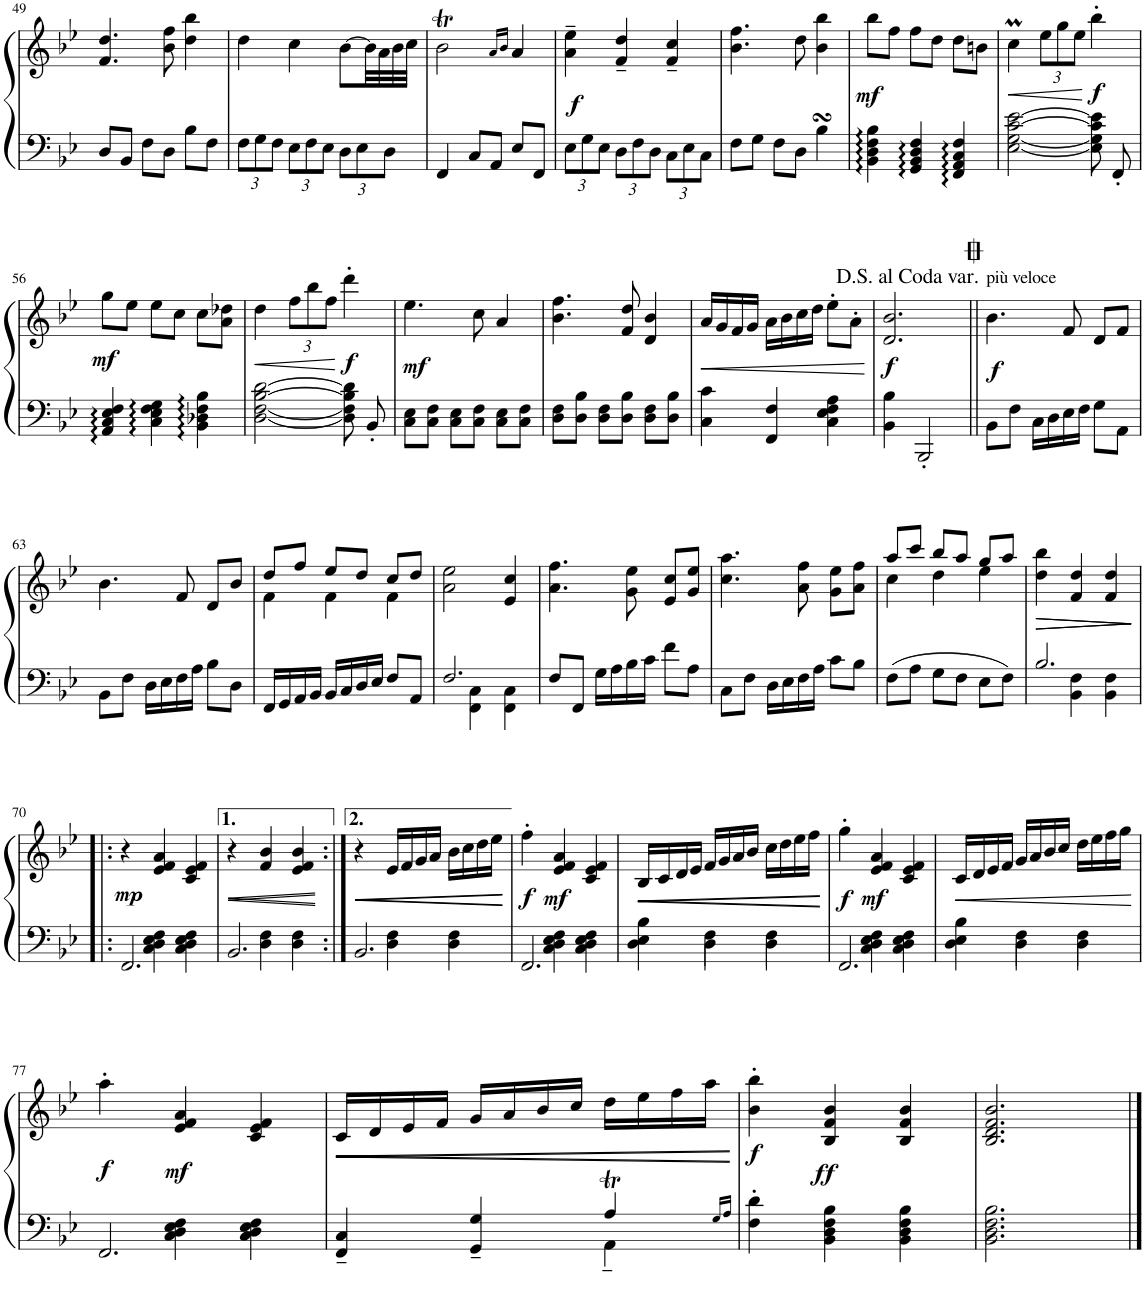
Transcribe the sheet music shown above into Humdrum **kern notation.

**kern	**kern	**dynam
*part1	*part1	*part1
*staff2	*staff1	*staff1/2
*I"Piano	*	*
!!LO:PB:g=z
*clefF4	*clefG2	*
*k[b-e-]	*k[b-e-]	*
*M3/4	*M3/4	*
=49	=49	=49
8D/L	4.f/ 4.dd/	.
8BB-/J	.	.
8F\L	.	.
8D\J	8b-\ 8ff\	.
8B-\L	4dd\ 4bb-\	.
8F\J	.	.
=50	=50	=50
*Xbrackettup	*	*
12F\L	4dd\	.
12G\	.	.
12F\J	.	.
12E-\L	4cc\	.
12F\	.	.
12E-\J	.	.
12D\L	[8b-\L	.
12E-\	.	.
.	32b-\LL]	.
.	32a\	.
12D\J	.	.
.	32b-\	.
.	32cc\JJJ	.
=51	=51	=51
4FF/	2b-T\	.
8C/L	.	.
8AA/J	.	.
.	16qa/LL	.
.	16qb-/JJ	.
8E-/L	4a/	.
8FF/J	.	.
=52	=52	=52
!	!	!LO:DY:b
12E-\L	4a\~ 4ee-\~	f
12G\	.	.
12E-\J	.	.
12D\L	4f/~ 4dd/~	.
12F\	.	.
12D\J	.	.
12C\L	4f/~ 4cc/~	.
12E-\	.	.
12C\J	.	.
=53	=53	=53
8F\L	4.b-\ 4.ff\	.
8G\J	.	.
8F\L	.	.
8D\J	8dd\	.
4B-sSSs\	4b-\ 4bb-\	.
=54	=54	=54
!	!	!LO:DY:b
4BB-\ 4D\ 4F\ 4B-\	8bb-\L	mf
.	8ff\J	.
4GG/ 4BB-/ 4D/ 4F/	8ff\L	.
.	8dd\J	.
4FF/ 4AA/ 4C/ 4F/	8dd\L	.
.	8bn\J	.
=55	=55	=55
!	!	!LO:HP:b
[2E-\ [2G\ [2c\ [2e-\	4ccM\	<
*	*Xbrackettup	*
.	12ee-\L	.
.	12gg\	.
.	12ee-\J	.
!	!	!LO:DY:b
8E-\] 8G\] 8c\] 8e-\]	4bb-'\	f
8FF'/	.	.
!!LO:LB:g=z
=56	=56	=56
!	!	!LO:DY:b
4AA/ 4C/ 4E-/ 4F/	8gg\L	mf
.	8ee-\J	.
4C\ 4E-\ 4F\ 4G\	8ee-\L	.
.	8cc\J	.
4BB-\ 4D-X\ 4F\ 4B-\	8cc\L	.
.	8a\ 8dd-X\J	.
=57	=57	=57
!	!	!LO:HP:b
[2D\ [2F\ [2B-\ [2d\	4dd\	<
.	12ff\L	.
.	12bb-\	.
.	12ff\J	.
!	!	!LO:DY:n=1:b
8D\] 8F\] 8B-\] 8d\]	4ddd'\	[ f
8BB-'/	.	.
=58	=58	=58
!	!	!LO:DY:b
8C\ 8E-\L	4.ee-\	mf
8C\ 8F\J	.	.
8C\ 8E-\L	.	.
8C\ 8F\J	8cc\	.
8C\ 8E-\L	4a/	.
8C\ 8F\J	.	.
=59	=59	=59
8D\ 8F\L	4.b-\ 4.ff\	.
8D\ 8B-\J	.	.
8D\ 8F\L	.	.
8D\ 8B-\J	8f/ 8dd/	.
8D\ 8F\L	4d/ 4b-/	.
8D\ 8B-\J	.	.
=60	=60	=60
!	!	!LO:HP:b
4C\ 4c\	16a/LL	<
.	16g/	.
.	16f/	.
.	16g/JJ	.
4FF/ 4F/	16a\LL	.
.	16b-\	.
.	16cc\	.
.	16dd\JJ	.
4C\ 4E-\ 4F\ 4A\	8ee-'\L	.
.	8a'\J	.
.	.	[
=61	=61	=61
!	!	!LO:DY:b
4BB-\ 4B-\	2.d/ 2.b-/	f
2BBB-'/	.	.
!	!LO:TX:a:t=D.S. al Coda var.	!
!LO:TX:a:t=D.S. al Coda var.	!	!
=62||	=62||	=62||
!	!LO:TX:a:t=più veloce	!
!	!	!LO:DY:b
8BB-\L	4.b-\	f
8F\J	.	.
16C\LL	.	.
16D\	.	.
16E-\	8f/	.
16F\JJ	.	.
8G\L	8d/L	.
8AA\J	8f/J	.
!!LO:LB:g=z
=63	=63	=63
8BB-\L	4.b-\	.
8F\J	.	.
16D\LL	.	.
16E-\	.	.
16F\	8f/	.
16A\JJ	.	.
8B-\L	8d/L	.
8D\J	8b-/J	.
=64	=64	=64
*	*^	*
16FF/LL	8dd/L	4f\	.
16GG/	.	.	.
16AA/	8ff/J	.	.
16BB-/JJ	.	.	.
16BB-/LL	8ee-/L	4f\	.
16C/	.	.	.
16D/	8dd/J	.	.
16E-/JJ	.	.	.
8F/L	8cc/L	4f\	.
8AA/J	8dd/J	.	.
*	*v	*v	*
=65	=65	=65
*^	*	*
2.F/	4ryy	2a\ 2ee-\	.
.	4FF\ 4C\	.	.
.	4FF\ 4C\	4e-/ 4cc/	.
*v	*v	*	*
=66	=66	=66
8F/L	4.a\ 4.ff\	.
8FF/J	.	.
16G\LL	.	.
16A\	.	.
16B-\	8g\ 8ee-\	.
16c\JJ	.	.
8f\L	8e-/ 8cc/L	.
8A\J	8g/ 8ee-/J	.
=67	=67	=67
8C\L	4.cc\ 4.aa\	.
8F\J	.	.
16D\LL	.	.
16E-\	.	.
16F\	8a\ 8ff\	.
16A\JJ	.	.
8c\L	8g\ 8ee-\L	.
8B-\J	8a\ 8ff\J	.
=68	=68	=68
*	*^	*
8F\L	8aa/L	4cc\	.
8A\J	8ccc/J	.	.
8G\L	8bb-/L	4dd\	.
8F\J	8aa/J	.	.
8E-\L	8gg/L	4ee-\	.
8F\J	8aa/J	.	.
*	*v	*v	*
=69	=69	=69
*^	*	*
!	!	!	!LO:HP:b
2.B-/	4ryy	4dd\ 4bb-\	>
!	!	!	!LO:HP:b
.	4BB-\ 4F\	4f/ 4dd/	>
.	4BB-\ 4F\	4f/ 4dd/	.
*v	*v	*	*
.	.	[ ]
!!LO:LB:g=z
=70!|:	=70!|:	=70!|:
*^	*	*
!	!	!	!LO:DY:b
2.FF/	4ryy	4r	mp
.	4C\ 4D\ 4E-\ 4F\	4e-/ 4f/ 4a/	.
.	4C\ 4D\ 4E-\ 4F\	4c/ 4e-/ 4f/	.
=71	=71	=71	=71
!	!	!	!LO:HP:b
2.BB-/	4ryy	4r	<
!	!	!	!LO:HP:b
.	4D\ 4F\	4f/ 4b-/	<
.	4D\ 4F\	4e-/ 4f/ 4b-/	.
*v	*v	*	*
.	.	] [
=72:|!	=72:|!	=72:|!
*^	*	*
!	!	!	!LO:HP:b
2.BB-/	4ryy	4r	<
!	!	!	!LO:HP:b
.	4D\ 4F\	16e-/LL	<
.	.	16f/	.
.	.	16g/	.
.	.	16a/JJ	.
.	4D\ 4F\	16b-\LL	.
.	.	16cc\	.
.	.	16dd\	.
.	.	16ee-\JJ	.
*v	*v	*	*
.	.	[ [
=73	=73	=73
*^	*	*
!	!	!	!LO:DY:b
2.FF/	4ryy	4ff'\	f
!	!	!	!LO:DY:b
.	4C\ 4D\ 4E-\ 4F\	4e-/ 4f/ 4a/	mf
.	4C\ 4D\ 4E-\ 4F\	4c/ 4e-/ 4f/	.
=74	=74	=74	=74
!	!	!	!LO:HP:b
4D\ 4E-\ 4B-\	4ryy	16B-/LL	<
!	!	!	!LO:HP:b
.	.	16c/	<
.	.	16d/	.
.	.	16e-/JJ	.
4D\	4F\	16f/LL	.
.	.	16g/	.
.	.	16a/	.
.	.	16b-/JJ	.
4D\	4F\	16cc\LL	.
.	.	16dd\	.
.	.	16ee-\	.
.	.	16ff\JJ	.
*v	*v	*	*
.	.	[ [
=75	=75	=75
*^	*	*
!	!	!	!LO:DY:b
2.FF/	4ryy	4gg'\	f
!	!	!	!LO:DY:b
.	4C\ 4D\ 4E-\ 4F\	4e-/ 4f/ 4a/	mf
.	4C\ 4D\ 4E-\ 4F\	4c/ 4e-/ 4f/	.
=76	=76	=76	=76
!	!	!	!LO:HP:b
4D\ 4E-\ 4B-\	4ryy	16c/LL	<
.	.	16d/	.
.	.	16e-/	.
.	.	16f/JJ	.
4D\	4F\	16g/LL	.
.	.	16a/	.
.	.	16b-/	.
.	.	16cc/JJ	.
4D\	4F\	16dd\LL	.
.	.	16ee-\	.
.	.	16ff\	.
.	.	16gg\JJ	.
*v	*v	*	*
.	.	[
!!LO:LB:g=z
=77	=77	=77
*^	*	*
!	!	!	!LO:DY:b
2.FF/	4ryy	4aa'\	f
!	!	!	!LO:DY:b
.	4C\ 4D\ 4E-\ 4F\	4e-/ 4f/ 4a/	mf
.	4C\ 4D\ 4E-\ 4F\	4c/ 4e-/ 4f/	.
=78	=78	=78	=78
4FF/~ 4C/~	2ryy	16c/LL	.
!	!	!	!LO:HP:b
.	.	16d/	<
.	.	16e-/	.
.	.	16f/JJ	.
4GG/~ 4G/~	.	16g/LL	.
.	.	16a/	.
.	.	16b-/	.
.	.	16cc/JJ	.
4AA~\	4At/	16dd\LL	.
.	.	16ee-\	.
.	.	16ff\	.
.	.	16aa\JJ	.
*v	*v	*	*
16qG/LL	.	.
16qA/JJ	.	.
.	.	[ [
=79	=79	=79
!	!	!LO:DY:b
4F\' 4d\'	4b-\' 4bb-\'	f
!	!	!LO:DY:b
4BB-\ 4D\ 4F\ 4B-\	4B-/ 4f/ 4b-/	ff
4BB-\ 4D\ 4F\ 4B-\	4B-/ 4f/ 4b-/	.
=80	=80	=80
2.BB-\ 2.D\ 2.F\ 2.B-\	2.B-/ 2.d/ 2.f/ 2.b-/	.
==	==	==
*-	*-	*-
